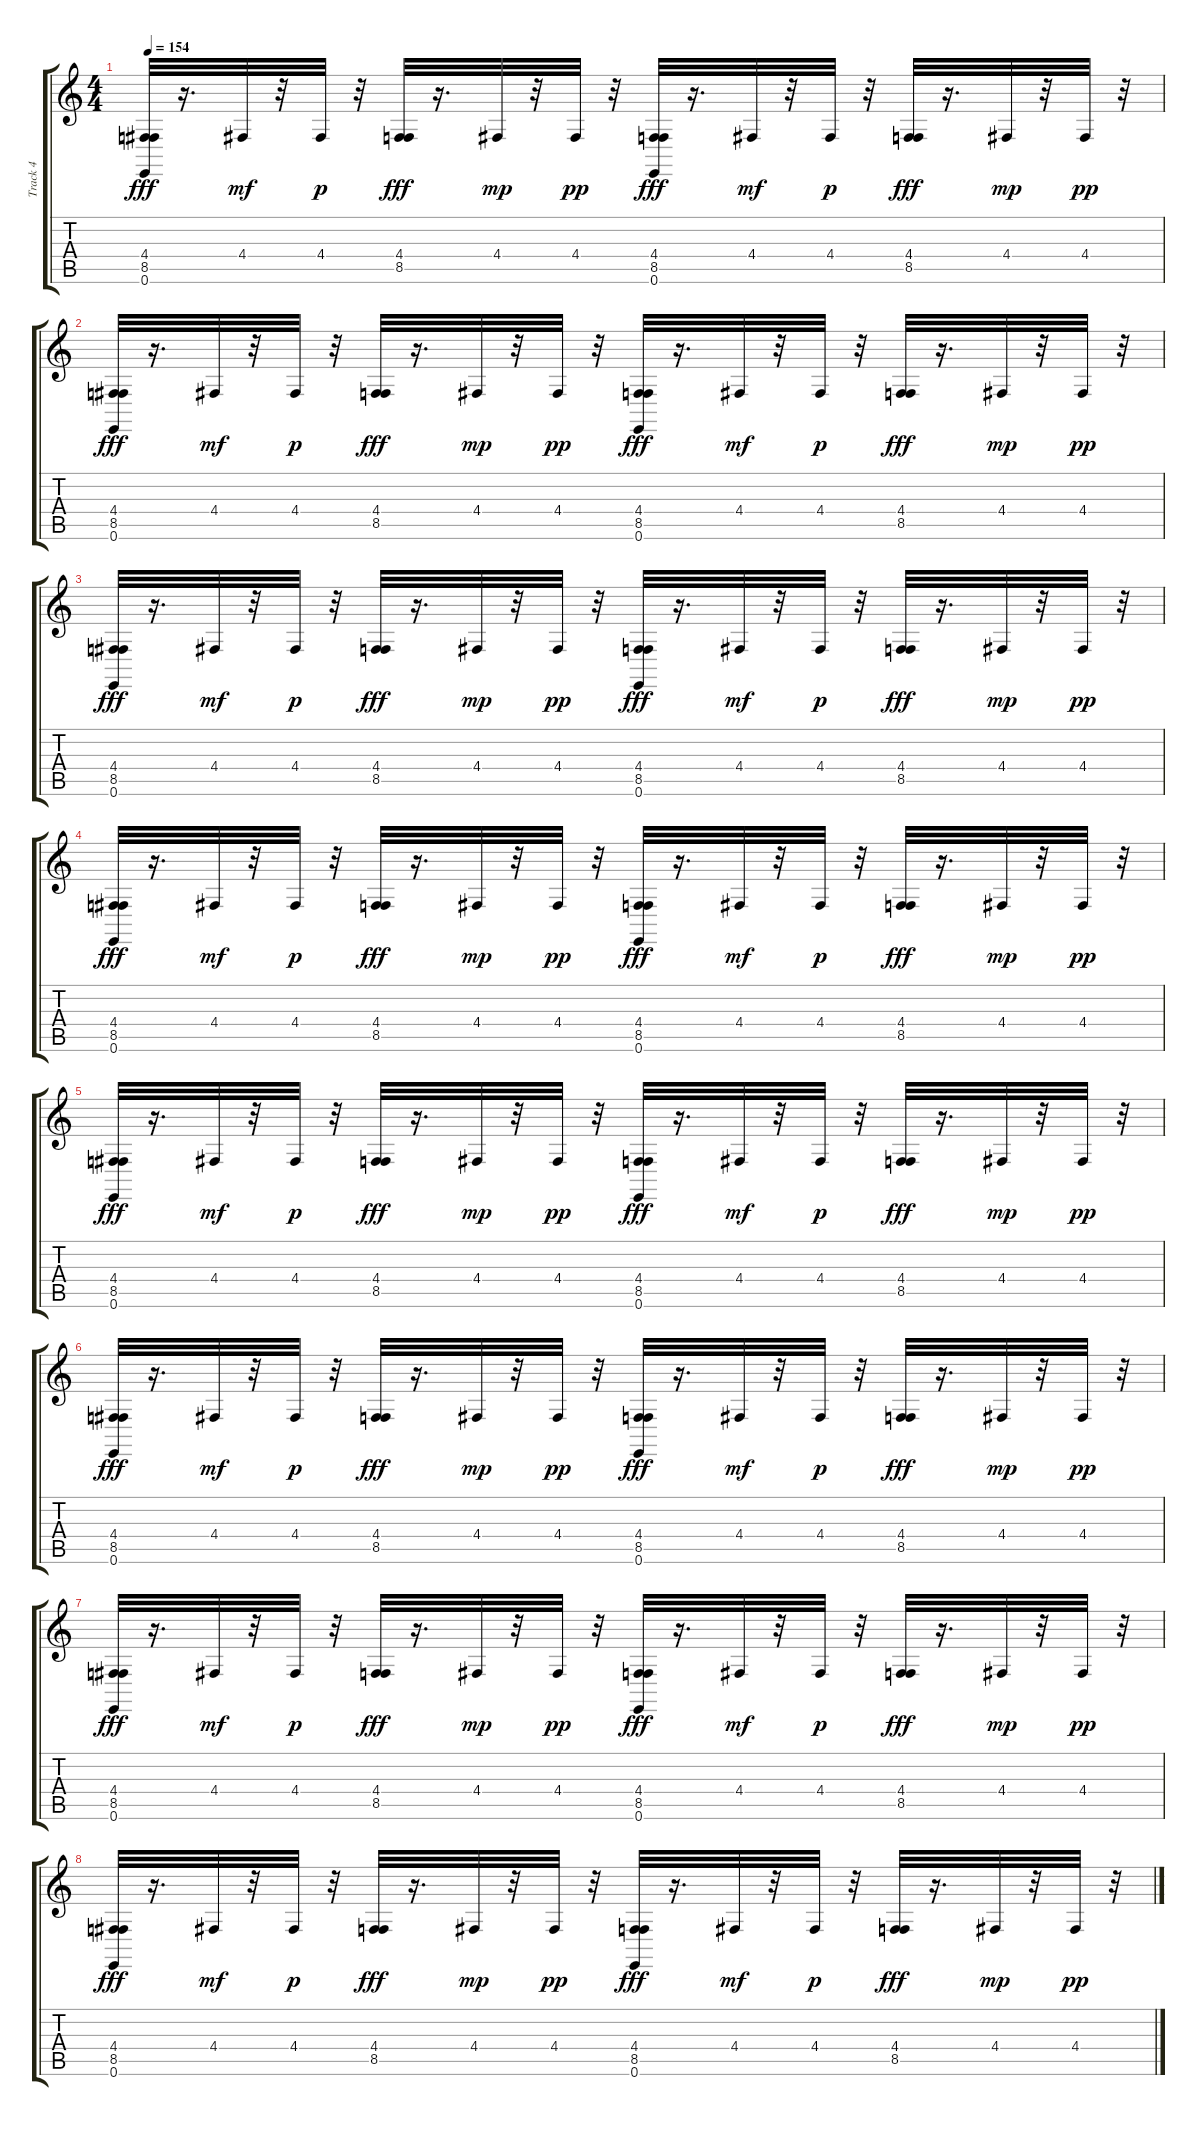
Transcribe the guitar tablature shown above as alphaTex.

\track ("Track 4" "Track 4") {instrument drawbarorgan}
\staff {score tabs}
\tuning (E4 B3 G3 D3 A2 E2) {hide}
\ts (4 4)
\tempo 154
\clef g2
\ks c
(4.4 8.5 0.6).32{dy fff} r.16{d} 4.4.32{dy mf} r.32 4.4.32{dy p} r.32 (4.4 8.5).32{dy fff} r.16{d} 4.4.32{dy mp} r.32 4.4.32{dy pp} r.32 (4.4 8.5 0.6).32{dy fff} r.16{d} 4.4.32{dy mf} r.32 4.4.32{dy p} r.32 (4.4 8.5).32{dy fff} r.16{d} 4.4.32{dy mp} r.32 4.4.32{dy pp} r.32 |
(4.4 8.5 0.6).32{dy fff} r.16{d} 4.4.32{dy mf} r.32 4.4.32{dy p} r.32 (4.4 8.5).32{dy fff} r.16{d} 4.4.32{dy mp} r.32 4.4.32{dy pp} r.32 (4.4 8.5 0.6).32{dy fff} r.16{d} 4.4.32{dy mf} r.32 4.4.32{dy p} r.32 (4.4 8.5).32{dy fff} r.16{d} 4.4.32{dy mp} r.32 4.4.32{dy pp} r.32 |
(4.4 8.5 0.6).32{dy fff} r.16{d} 4.4.32{dy mf} r.32 4.4.32{dy p} r.32 (4.4 8.5).32{dy fff} r.16{d} 4.4.32{dy mp} r.32 4.4.32{dy pp} r.32 (4.4 8.5 0.6).32{dy fff} r.16{d} 4.4.32{dy mf} r.32 4.4.32{dy p} r.32 (4.4 8.5).32{dy fff} r.16{d} 4.4.32{dy mp} r.32 4.4.32{dy pp} r.32 |
(4.4 8.5 0.6).32{dy fff} r.16{d} 4.4.32{dy mf} r.32 4.4.32{dy p} r.32 (4.4 8.5).32{dy fff} r.16{d} 4.4.32{dy mp} r.32 4.4.32{dy pp} r.32 (4.4 8.5 0.6).32{dy fff} r.16{d} 4.4.32{dy mf} r.32 4.4.32{dy p} r.32 (4.4 8.5).32{dy fff} r.16{d} 4.4.32{dy mp} r.32 4.4.32{dy pp} r.32 |
(4.4 8.5 0.6).32{dy fff} r.16{d} 4.4.32{dy mf} r.32 4.4.32{dy p} r.32 (4.4 8.5).32{dy fff} r.16{d} 4.4.32{dy mp} r.32 4.4.32{dy pp} r.32 (4.4 8.5 0.6).32{dy fff} r.16{d} 4.4.32{dy mf} r.32 4.4.32{dy p} r.32 (4.4 8.5).32{dy fff} r.16{d} 4.4.32{dy mp} r.32 4.4.32{dy pp} r.32 |
(4.4 8.5 0.6).32{dy fff} r.16{d} 4.4.32{dy mf} r.32 4.4.32{dy p} r.32 (4.4 8.5).32{dy fff} r.16{d} 4.4.32{dy mp} r.32 4.4.32{dy pp} r.32 (4.4 8.5 0.6).32{dy fff} r.16{d} 4.4.32{dy mf} r.32 4.4.32{dy p} r.32 (4.4 8.5).32{dy fff} r.16{d} 4.4.32{dy mp} r.32 4.4.32{dy pp} r.32 |
(4.4 8.5 0.6).32{dy fff} r.16{d} 4.4.32{dy mf} r.32 4.4.32{dy p} r.32 (4.4 8.5).32{dy fff} r.16{d} 4.4.32{dy mp} r.32 4.4.32{dy pp} r.32 (4.4 8.5 0.6).32{dy fff} r.16{d} 4.4.32{dy mf} r.32 4.4.32{dy p} r.32 (4.4 8.5).32{dy fff} r.16{d} 4.4.32{dy mp} r.32 4.4.32{dy pp} r.32 |
(4.4 8.5 0.6).32{dy fff} r.16{d} 4.4.32{dy mf} r.32 4.4.32{dy p} r.32 (4.4 8.5).32{dy fff} r.16{d} 4.4.32{dy mp} r.32 4.4.32{dy pp} r.32 (4.4 8.5 0.6).32{dy fff} r.16{d} 4.4.32{dy mf} r.32 4.4.32{dy p} r.32 (4.4 8.5).32{dy fff} r.16{d} 4.4.32{dy mp} r.32 4.4.32{dy pp} r.32
